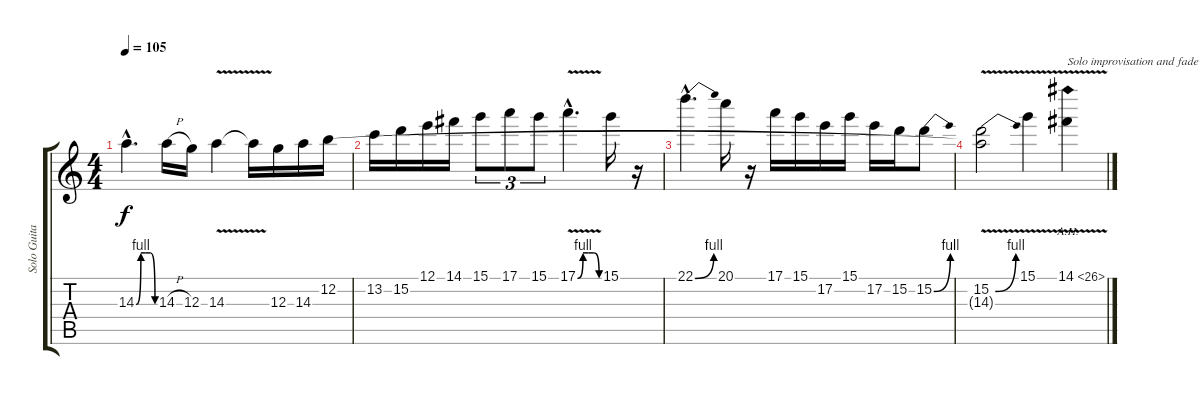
\track ("Solo Guitar" "Solo Guita") {instrument distortionguitar}
\staff {score tabs}
\tuning (E4 B3 G3 D3 A2 E2) {hide}
\ts (4 4)
\tempo 105
\clef g2
\ks c
14.3{be (custom 0 0 15 4 30 4 45 4 60 0) hac}.4{d dy f} 14.3{h}.16 12.3.16 14.3{v}.4 14.3{t}.16 12.3.16 14.3.16 12.2.16 |
13.2.16 15.2.16 12.1.16 14.1.16 15.1.8{tu (3 2)} 17.1.8{tu (3 2)} 15.1.8{tu (3 2)} 17.1{be (custom 0 0 15 4 30 4 45 4 60 0) v hac}.4{d} 15.1.16 r.16 |
22.1{be (bend 0 0 60 4) hac}.4{d} 20.1.16 r.16 17.1.16 15.1.16 17.2.16 15.1.16 17.2.16 15.2.16 15.2{be (bend 0 0 60 4)}.8 |
(15.2{be (bend 0 0 60 4) v} 14.3{t}).2 15.1{v}.4 14.1{ah 12 v}.4{txt "Solo improvisation and fade out"}
